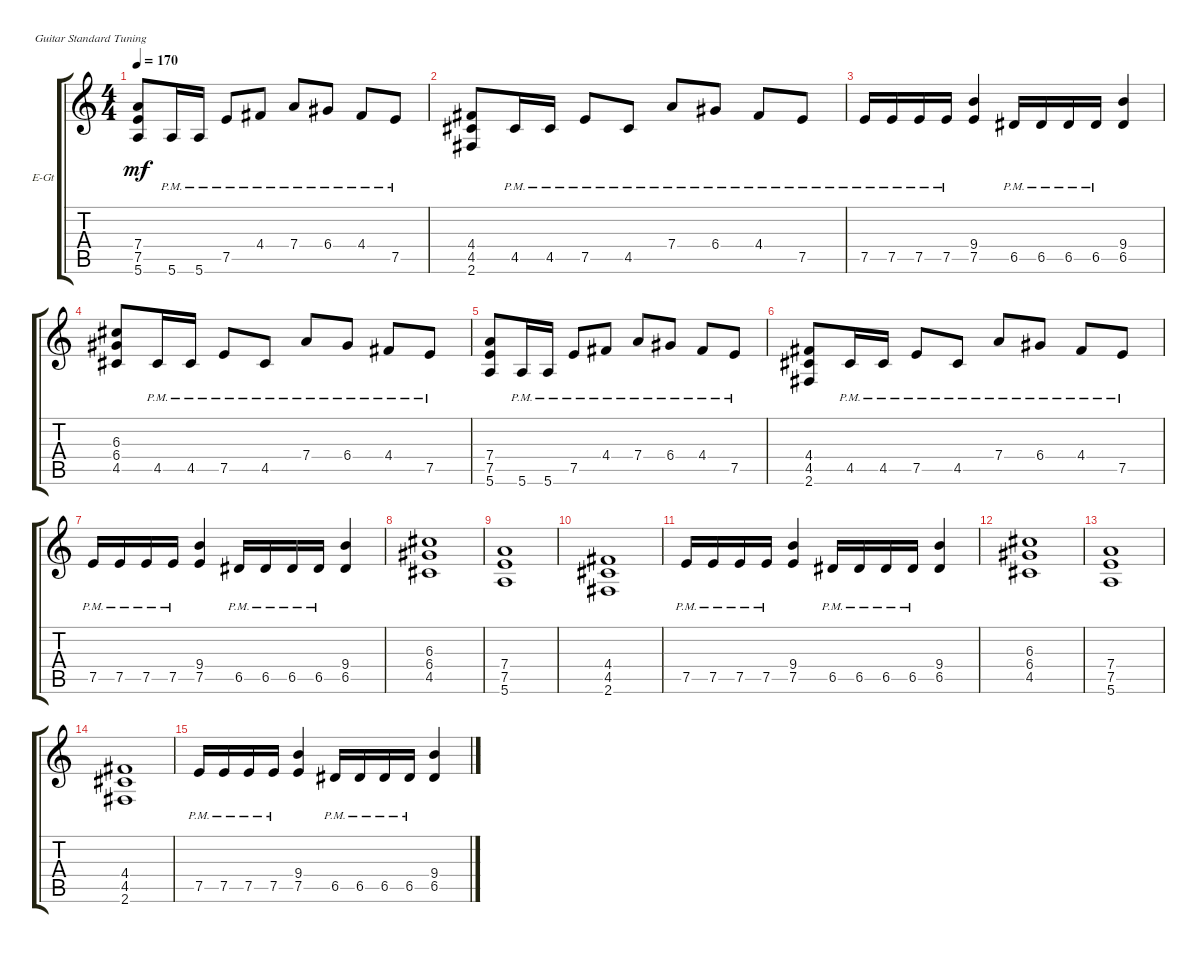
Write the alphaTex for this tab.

\bracketExtendMode groupsimilarinstruments
\firstSystemTrackNameOrientation horizontal
\otherSystemsTrackNameOrientation horizontal
\track ("Ритм" "E-Gt") {instrument distortionguitar}
\staff {score tabs}
\tuning (E4 B3 G3 D3 A2 E2)
\ts (4 4)
\tempo 170
\clef g2
\ks c
(5.6 7.5 7.4).8{dy mf} 5.6{pm}.16 5.6{pm}.16 7.5{pm}.8 4.4{pm}.8 7.4{pm}.8 6.4{pm}.8 4.4{pm}.8 7.5{pm}.8 |
(2.6 4.5 4.4).8 4.5{pm}.16 4.5{pm}.16 7.5{pm}.8 4.5{pm}.8 7.4{pm}.8 6.4{pm}.8 4.4{pm}.8 7.5{pm}.8 |
7.5{pm}.16 7.5{pm}.16 7.5{pm}.16 7.5{pm}.16 (7.5 9.4).4 6.5{pm}.16 6.5{pm}.16 6.5{pm}.16 6.5{pm}.16 (6.5 9.4).4 |
(4.5 6.4 6.3).8 4.5{pm}.16 4.5{pm}.16 7.5{pm}.8 4.5{pm}.8 7.4{pm}.8 6.4{pm}.8 4.4{pm}.8 7.5{pm}.8 |
(5.6 7.5 7.4).8 5.6{pm}.16 5.6{pm}.16 7.5{pm}.8 4.4{pm}.8 7.4{pm}.8 6.4{pm}.8 4.4{pm}.8 7.5{pm}.8 |
(2.6 4.5 4.4).8 4.5{pm}.16 4.5{pm}.16 7.5{pm}.8 4.5{pm}.8 7.4{pm}.8 6.4{pm}.8 4.4{pm}.8 7.5{pm}.8 |
7.5{pm}.16 7.5{pm}.16 7.5{pm}.16 7.5{pm}.16 (7.5 9.4).4 6.5{pm}.16 6.5{pm}.16 6.5{pm}.16 6.5{pm}.16 (6.5 9.4).4 |
(4.5 6.4 6.3).1 |
(5.6 7.5 7.4).1 |
(2.6 4.5 4.4).1 |
7.5{pm}.16 7.5{pm}.16 7.5{pm}.16 7.5{pm}.16 (7.5 9.4).4 6.5{pm}.16 6.5{pm}.16 6.5{pm}.16 6.5{pm}.16 (6.5 9.4).4 |
(4.5 6.4 6.3).1 |
(5.6 7.5 7.4).1 |
(2.6 4.5 4.4).1 |
7.5{pm}.16 7.5{pm}.16 7.5{pm}.16 7.5{pm}.16 (7.5 9.4).4 6.5{pm}.16 6.5{pm}.16 6.5{pm}.16 6.5{pm}.16 (6.5 9.4).4
